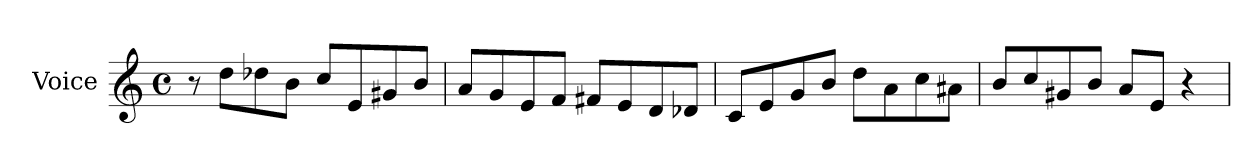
**kern
*part1
*staff1
*I"Voice
*I'Voice
*clefG2
*M4/4
*met(c)
=1
8r
8dd\L
8dd-X\
8b\J
8cc/L
8e/
8g#X/
8b/J
=2
8a/L
8g/
8e/
8f/J
8f#X/L
8e/
8d/
8d-X/J
=3
8c/L
8e/
8g/
8b/J
8dd\L
8a\
8cc\
8a#X\J
=4
8b/L
8cc/
8g#X/
8b/J
8a/L
8e/J
4r
=
*-
